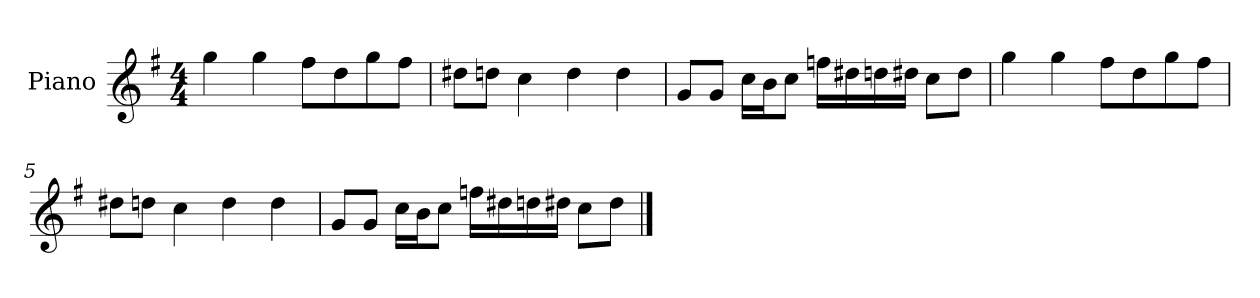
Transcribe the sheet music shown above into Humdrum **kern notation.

**kern
*part1
*staff1
*I"Piano
*I'P-no
*clefG2
*k[f#]
*M4/4
*MM90
=1
4gg\
4gg\
8ff#\L
8dd\
8gg\
8ff#\J
=2
8dd#X\L
8ddn\J
4cc\
4dd\
4dd\
=3
8g/L
8g/J
16cc\LL
16b\J
8cc\J
16ffn\LL
16dd#X\
16ddn\
16dd#X\JJ
8cc\L
8dd#\J
=4
4gg\
4gg\
8ff#\L
8dd\
8gg\
8ff#\J
=5
8dd#X\L
8ddn\J
4cc\
4dd\
4dd\
!!LO:LB:g=z
=6
8g/L
8g/J
16cc\LL
16b\J
8cc\J
16ffn\LL
16dd#X\
16ddn\
16dd#X\JJ
8cc\L
8dd#\J
==
*-
